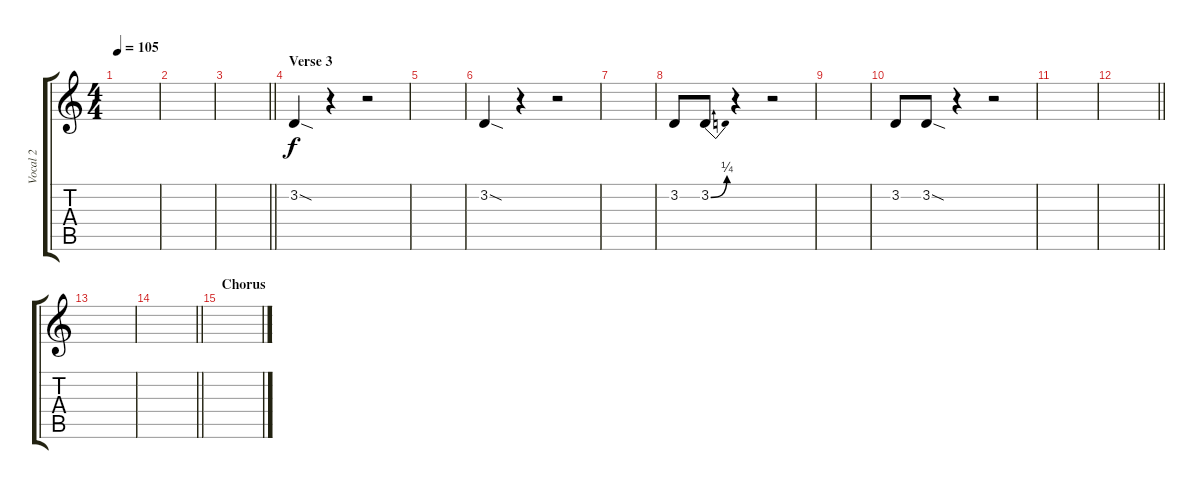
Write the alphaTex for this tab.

\track ("Vocal 2" "Vocal 2") {instrument englishhorn}
\staff {score tabs}
\tuning (E4 B3 G3 D3 A2 E2) {hide}
\ts (4 4)
\tempo 105
\clef g2
\ks c
|
|
\barLineRight lightlight
|
\section ("" "Verse 3")
3.2{sod}.4 r.4 r.2 |
|
3.2{sod}.4 r.4 r.2 |
|
3.2.8 3.2{be (bend 0 0 60 1)}.8 r.4 r.2 |
|
3.2.8 3.2{sod}.8 r.4 r.2 |
|
\barLineRight lightlight
|
|
\barLineRight lightlight
|
\section ("" "Chorus")
